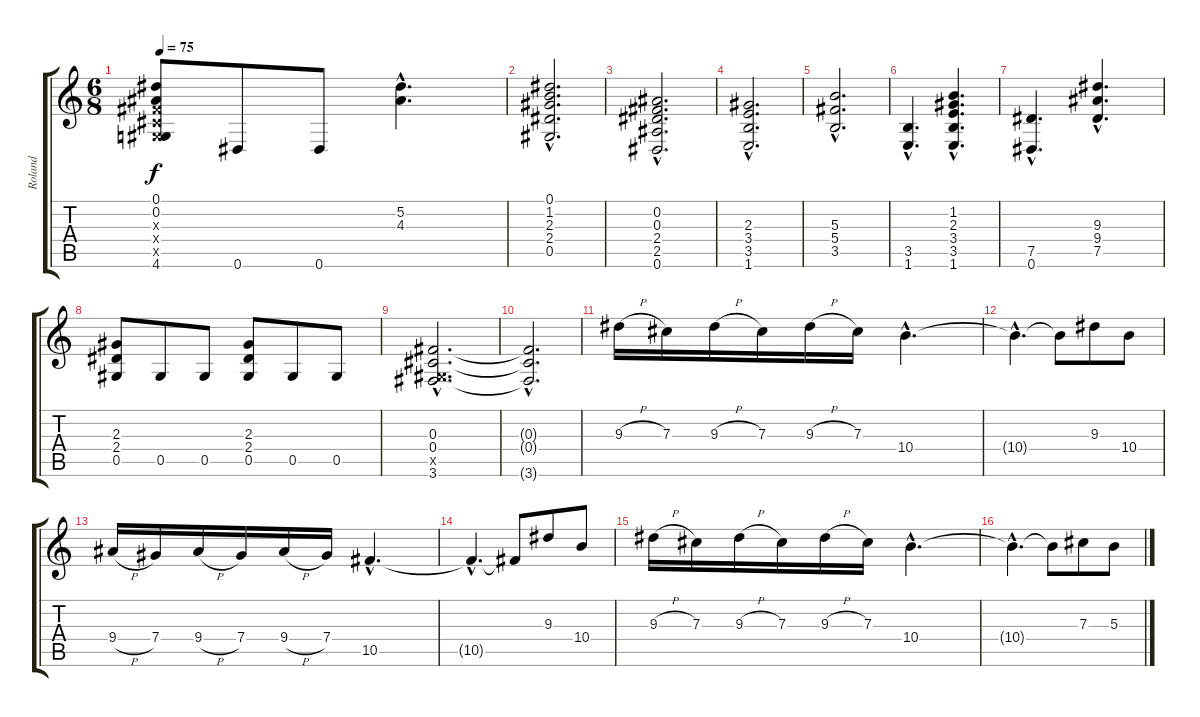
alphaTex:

\track ("Roland" "Roland") {instrument overdrivenguitar}
\staff {score tabs}
\tuning (Eb4 Bb3 Gb3 Db3 Ab2 Eb2) {hide}
\ts (6 8)
\tempo 75
\clef g2
\ks c
(0.1 0.2 0.3{x} 0.4{x} 0.5{x} 4.6).8{dy f} 0.6.8 0.6.8 (5.2{hac} 4.3{hac}).4{d} |
(0.1{hac} 1.2{hac} 2.3{hac} 2.4{hac} 0.5{hac}).2{d} |
(0.2{hac} 0.3{hac} 2.4{hac} 2.5{hac} 0.6{hac}).2{d} |
(2.3{hac} 3.4{hac} 3.5{hac} 1.6{hac}).2{d} |
(5.3{hac} 5.4{hac} 3.5{hac}).2{d} |
(3.5{hac} 1.6{hac}).4{d} (1.2{hac} 2.3{hac} 3.4{hac} 3.5{hac} 1.6{hac}).4{d} |
(7.5{hac} 0.6{hac}).4{d} (9.3{hac} 9.4{hac} 7.5{hac}).4{d} |
(2.3 2.4 0.5).8 0.5.8 0.5.8 (2.3 2.4 0.5).8 0.5.8 0.5.8 |
(0.3{hac} 0.4{hac} 0.5{hac x} 3.6{hac}).2{d} |
(0.3{hac t} 0.4{hac t} 3.6{hac t}).2{d} |
9.3{h}.16{volume 14} 7.3.16 9.3{h}.16 7.3.16 9.3{h}.16 7.3.16 10.4{hac}.4{d} |
10.4{hac t}.4{d} 10.4{t}.8 9.3.8 10.4.8 |
9.4{h}.16 7.4.16 9.4{h}.16 7.4.16 9.4{h}.16 7.4.16 10.5{hac}.4{d} |
10.5{hac t}.4{d} 10.5{t}.8 9.3.8 10.4.8 |
9.3{h}.16 7.3.16 9.3{h}.16 7.3.16 9.3{h}.16 7.3.16 10.4{hac}.4{d} |
10.4{hac t}.4{d} 10.4{t}.8 7.3.8 5.3.8
